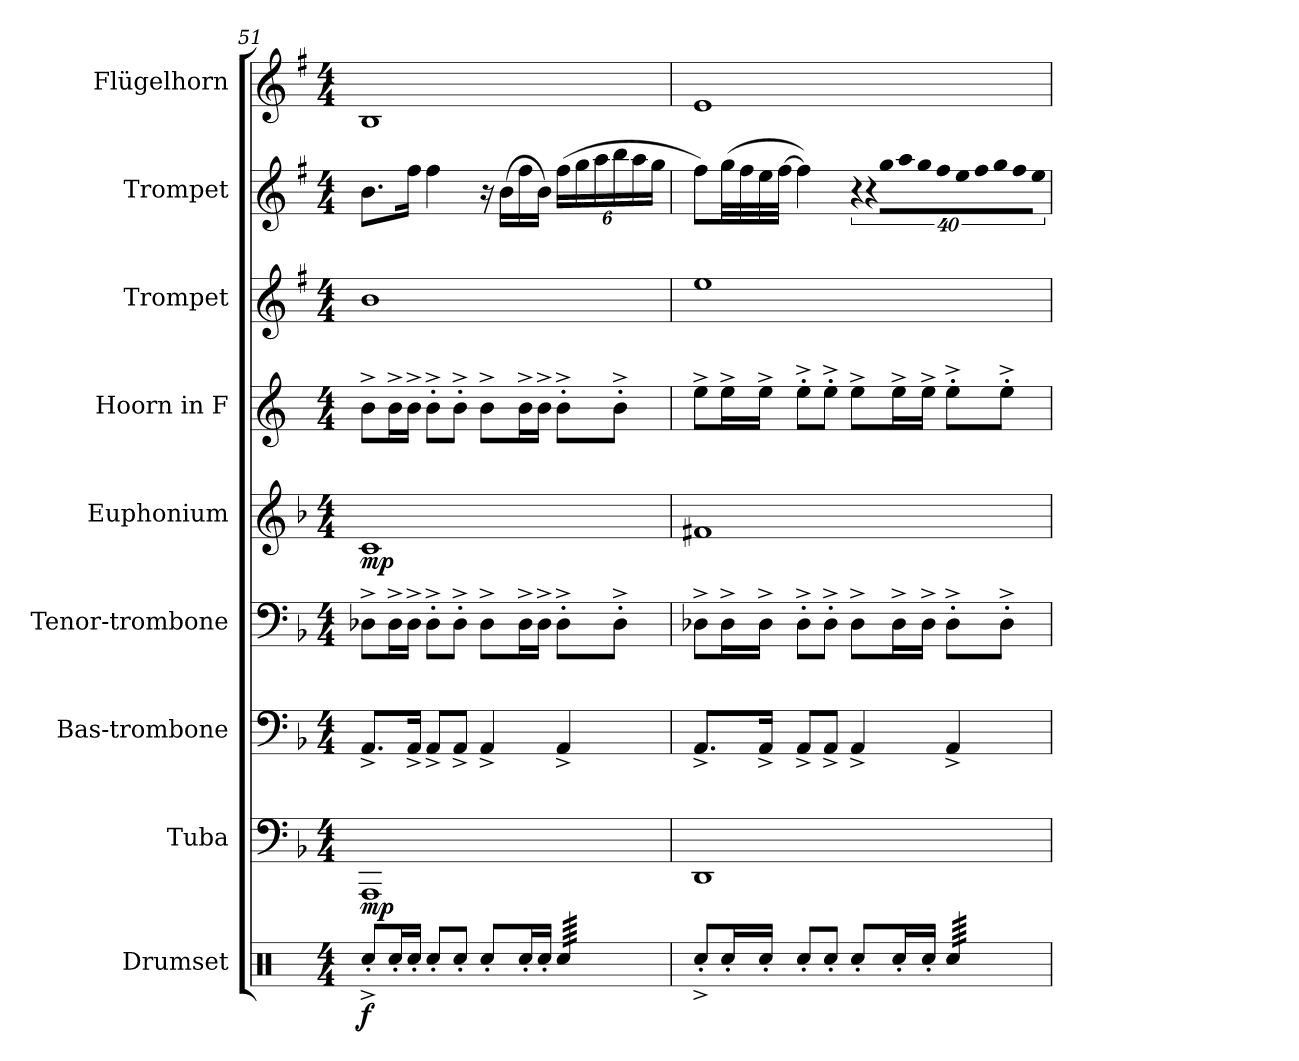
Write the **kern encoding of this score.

**kern	**dynam	**kern	**dynam	**kern	**kern	**kern	**dynam	**kern	**kern	**kern	**kern
*part9	*part9	*part8	*part8	*part7	*part6	*part5	*part5	*part4	*part3	*part2	*part1
*staff9	*staff9	*staff8	*staff8	*staff7	*staff6	*staff5	*staff5	*staff4	*staff3	*staff2	*staff1
*I"Drumset	*	*I"Tuba	*	*I"Bas-trombone	*I"Tenor-trombone	*I"Euphonium	*	*I"Hoorn in F	*I"Trompet	*I"Trompet	*I"Flügelhorn
*I'Drs.	*	*I'Tba.	*	*I'Bs. Tbn.	*I'T. Tbn.	*I'Euph.	*	*	*I'Tpt.	*I'Tpt.	*I'Flghn.
!!LO:PB:g=z
*clefX	*	*clefF4	*	*clefF4	*clefF4	*clefG2	*	*clefG2	*clefG2	*clefG2	*clefG2
*	*	*	*	*	*	*ITrd8c14	*	*ITrd4c7	*ITrd1c2	*ITrd1c2	*ITrd1c2
*k[]	*	*k[b-]	*	*k[b-]	*k[b-]	*k[b-]	*	*k[b-]	*k[b-]	*k[b-]	*k[b-]
*M4/4	*	*M4/4	*	*M4/4	*M4/4	*M4/4	*	*M4/4	*M4/4	*M4/4	*M4/4
=51	=51	=51	=51	=51	=51	=51	=51	=51	=51	=51	=51
!	!LO:DY:b	!	!LO:DY:b	!	!	!	!LO:DY:b	!	!	!	!
8Rcc^'/L	f	1AAA	mp	8.AA^/L	8D-X^\L	1C	mp	8e^\L	1a	8.a\L	1A
16Rcc'/L	.	.	.	.	16D-^\L	.	.	16e^\L	.	.	.
16Rcc'/JJ	.	.	.	16AA^/Jk	16D-^\JJ	.	.	16e^\JJ	.	16ee\Jk	.
8Rcc'/L	.	.	.	8AA^/L	8D-^'\L	.	.	8e^'\L	.	4ee\	.
8Rcc'/J	.	.	.	8AA^/J	8D-^'\J	.	.	8e^'\J	.	.	.
8Rcc'/L	.	.	.	4AA^/	8D-^\L	.	.	8e^\L	.	16r	.
.	.	.	.	.	.	.	.	.	.	(16a\LL	.
16Rcc'/L	.	.	.	.	16D-^\L	.	.	16e^\L	.	16ee\	.
16Rcc'/JJ	.	.	.	.	16D-^\JJ	.	.	16e^\JJ	.	16a\JJ)	.
*	*	*	*	*	*	*	*	*	*	*Xbrackettup	*
*tremolo	*	*	*	*	*	*	*	*	*	*	*
64Rcc/LLLL	.	.	.	4AA^/	8D-^'\L	.	.	8e^'\L	.	(24ee\LL	.
64Rcc/	.	.	.	.	.	.	.	.	.	.	.
64Rcc/	.	.	.	.	.	.	.	.	.	.	.
.	.	.	.	.	.	.	.	.	.	24ff\	.
64Rcc/	.	.	.	.	.	.	.	.	.	.	.
64Rcc/	.	.	.	.	.	.	.	.	.	.	.
64Rcc/	.	.	.	.	.	.	.	.	.	.	.
.	.	.	.	.	.	.	.	.	.	24gg\	.
64Rcc/	.	.	.	.	.	.	.	.	.	.	.
64Rcc/	.	.	.	.	.	.	.	.	.	.	.
64Rcc/	.	.	.	.	8D-^'\J	.	.	8e^'\J	.	24aa\	.
64Rcc/	.	.	.	.	.	.	.	.	.	.	.
64Rcc/	.	.	.	.	.	.	.	.	.	.	.
.	.	.	.	.	.	.	.	.	.	24gg\	.
64Rcc/	.	.	.	.	.	.	.	.	.	.	.
64Rcc/	.	.	.	.	.	.	.	.	.	.	.
64Rcc/	.	.	.	.	.	.	.	.	.	.	.
.	.	.	.	.	.	.	.	.	.	24ff\JJ	.
64Rcc/	.	.	.	.	.	.	.	.	.	.	.
64Rcc/JJJJ	.	.	.	.	.	.	.	.	.	.	.
*Xtremolo	*	*	*	*	*	*	*	*	*	*	*
=52	=52	=52	=52	=52	=52	=52	=52	=52	=52	=52	=52
8Rcc^'/L	.	1DD	.	8.AA^/L	8D-X^\L	1F#X	.	8a^\L	1dd	8ee\L)	1d
16Rcc'/L	.	.	.	.	16D-^\L	.	.	16a^\L	.	(32ff\LL	.
.	.	.	.	.	.	.	.	.	.	32ee\	.
16Rcc'/JJ	.	.	.	16AA^/Jk	16D-^\JJ	.	.	16a^\JJ	.	32dd\	.
.	.	.	.	.	.	.	.	.	.	[32ee\JJJ	.
8Rcc'/L	.	.	.	8AA^/L	8D-^'\L	.	.	8a^'\L	.	4ee\])	.
8Rcc'/J	.	.	.	8AA^/J	8D-^'\J	.	.	8a^'\J	.	.	.
*	*	*	*	*	*	*	*	*	*	*brackettup	*
!	!	!	!	!	!	!	!	!	!	!LO:N:vis=16	!
8Rcc'/L	.	.	.	4AA^/	8D-^\L	.	.	8a^\L	.	640%29r	.
!	!	!	!	!	!	!	!	!	!	!LO:N:vis=16	!
.	.	.	.	.	.	.	.	.	.	640%29r	.
!	!	!	!	!	!	!	!	!	!	!LO:N:vis=16	!
.	.	.	.	.	.	.	.	.	.	640%29ff\LL	.
16Rcc'/L	.	.	.	.	16D-^\L	.	.	16a^\L	.	.	.
!	!	!	!	!	!	!	!	!	!	!LO:N:vis=16	!
.	.	.	.	.	.	.	.	.	.	640%29gg\	.
!	!	!	!	!	!	!	!	!	!	!LO:N:vis=16	!
.	.	.	.	.	.	.	.	.	.	640%29ff\	.
16Rcc'/JJ	.	.	.	.	16D-^\JJ	.	.	16a^\JJ	.	.	.
!	!	!	!	!	!	!	!	!	!	!LO:N:vis=16	!
.	.	.	.	.	.	.	.	.	.	640%29ee\	.
*tremolo	*	*	*	*	*	*	*	*	*	*	*
64Rcc/LLLL	.	.	.	4AA^/	8D-^'\L	.	.	8a^'\L	.	.	.
64Rcc/	.	.	.	.	.	.	.	.	.	.	.
!	!	!	!	!	!	!	!	!	!	!LO:N:vis=16	!
.	.	.	.	.	.	.	.	.	.	640%29dd\	.
64Rcc/	.	.	.	.	.	.	.	.	.	.	.
64Rcc/	.	.	.	.	.	.	.	.	.	.	.
64Rcc/	.	.	.	.	.	.	.	.	.	.	.
!	!	!	!	!	!	!	!	!	!	!LO:N:vis=16	!
.	.	.	.	.	.	.	.	.	.	640%29ee\	.
64Rcc/	.	.	.	.	.	.	.	.	.	.	.
64Rcc/	.	.	.	.	.	.	.	.	.	.	.
64Rcc/	.	.	.	.	.	.	.	.	.	.	.
!	!	!	!	!	!	!	!	!	!	!LO:N:vis=16	!
.	.	.	.	.	.	.	.	.	.	640%29ff\	.
64Rcc/	.	.	.	.	8D-^'\J	.	.	8a^'\J	.	.	.
64Rcc/	.	.	.	.	.	.	.	.	.	.	.
64Rcc/	.	.	.	.	.	.	.	.	.	.	.
!	!	!	!	!	!	!	!	!	!	!LO:N:vis=16	!
.	.	.	.	.	.	.	.	.	.	640%29ee\	.
64Rcc/	.	.	.	.	.	.	.	.	.	.	.
64Rcc/	.	.	.	.	.	.	.	.	.	.	.
!	!	!	!	!	!	!	!	!	!	!LO:N:vis=16	!
64Rcc/	.	.	.	.	.	.	.	.	.	640%29dd\JJ	.
64Rcc/	.	.	.	.	.	.	.	.	.	.	.
64Rcc/JJJJ	.	.	.	.	.	.	.	.	.	.	.
*Xtremolo	*	*	*	*	*	*	*	*	*	*	*
.	.	.	.	.	.	.	.	.	.	640ryy	.
=	=	=	=	=	=	=	=	=	=	=	=
*-	*-	*-	*-	*-	*-	*-	*-	*-	*-	*-	*-
